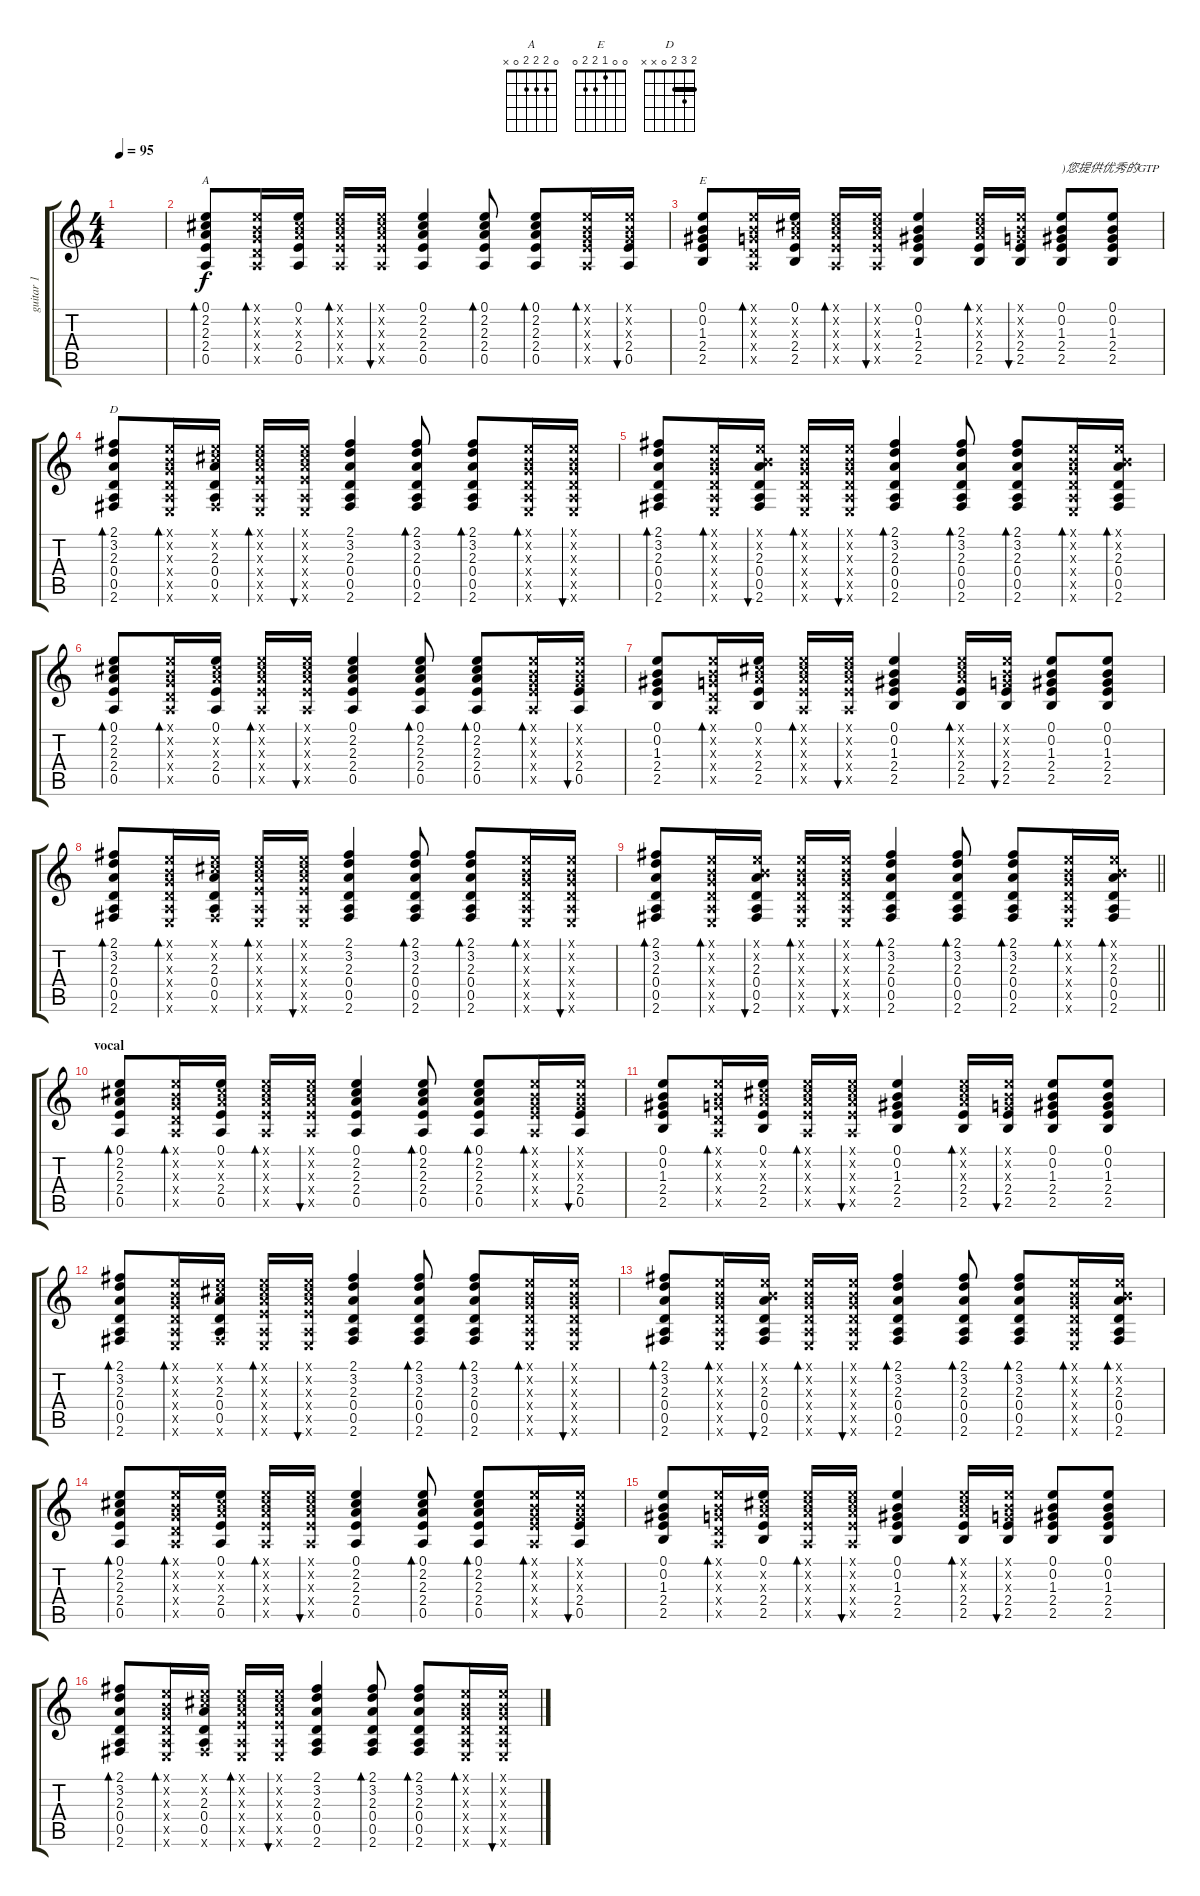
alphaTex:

\track ("guitar 1" "guitar 1") {instrument acousticguitarnylon}
\staff {score tabs}
\tuning (E4 B3 G3 D3 A2 E2) {hide}
\chord ("A" 0 2 2 2 0 x)
\chord ("E" 0 0 1 2 2 0)
\chord ("D" 2 3 2 0 x x) {barre 2}
\ts (4 4)
\tempo 95
\clef g2
\ks c
|
(0.1 2.2 2.3 2.4 0.5).8{bd 30 ch "A"} (0.1{x} 0.2{x} 0.3{x} 0.4{x} 0.5{x}).16{bd 30} (0.1 2.2{x} 2.3{x} 2.4 0.5).16 (0.1{x} 2.2{x} 2.3{x} 2.4{x} 0.5{x}).16{bd 30} (0.1{x} 2.2{x} 2.3{x} 2.4{x} 0.5{x}).16{bu 30} (0.1 2.2 2.3 2.4 0.5).4 (0.1 2.2 2.3 2.4 0.5).8{bd 30} (0.1 2.2 2.3 2.4 0.5).8{bd 30} (0.1{x} 0.2{x} 0.3{x} 2.4{x} 0.5{x}).16{bd 30} (0.1{x} 0.2{x} 0.3{x} 2.4 0.5).16{bu 30} |
(0.1 0.2 1.3 2.4 2.5).8{ch "E"} (0.1{x} 0.2{x} 0.3{x} 0.4{x} 0.5{x}).16{bd 30} (0.1 2.2{x} 2.3{x} 2.4 2.5).16 (0.1{x} 2.2{x} 2.3{x} 2.4{x} 0.5{x}).16{bd 30} (0.1{x} 2.2{x} 2.3{x} 2.4{x} 0.5{x}).16{bu 30} (0.1 0.2 1.3 2.4 2.5).4 (0.1{x} 2.2{x} 2.3{x} 2.4 2.5).16{bd 30} (0.1{x} 0.2{x} 0.3{x} 2.4 2.5).16{bu 30} (0.1 0.2 1.3 2.4 2.5).8{txt ")您提供优秀的GTP"} (0.1 0.2 1.3 2.4 2.5).8 |
(2.1 3.2 2.3 0.4 0.5 2.6).8{bd 30 ch "D"} (0.1{x} 0.2{x} 0.3{x} 0.4{x} 0.5{x} 0.6{x}).16{bd 30} (0.1{x} 2.2{x} 2.3 0.4 0.5 2.6{x}).16 (0.1{x} 2.2{x} 2.3{x} 2.4{x} 0.5{x} 0.6{x}).16{bd 30} (0.1{x} 2.2{x} 2.3{x} 2.4{x} 0.5{x} 0.6{x}).16{bu 30} (2.1 3.2 2.3 0.4 0.5 2.6).4 (2.1 3.2 2.3 0.4 0.5 2.6).8{bd 30} (2.1 3.2 2.3 0.4 0.5 2.6).8{bd 30} (0.1{x} 0.2{x} 0.3{x} 0.4{x} 0.5{x} 0.6{x}).16{bd 30} (0.1{x} 0.2{x} 0.3{x} 0.4{x} 0.5{x} 0.6{x}).16{bu 30} |
(2.1 3.2 2.3 0.4 0.5 2.6).8{bd 30} (0.1{x} 0.2{x} 0.3{x} 0.4{x} 0.5{x} 0.6{x}).16{bd 30} (0.1{x} 0.2{x} 2.3 0.4 0.5 2.6).16{bu 30} (0.1{x} 0.2{x} 0.3{x} 0.4{x} 0.5{x} 0.6{x}).16{bd 30} (0.1{x} 0.2{x} 0.3{x} 0.4{x} 0.5{x} 0.6{x}).16{bu 30} (2.1 3.2 2.3 0.4 0.5 2.6).4{bd 30} (2.1 3.2 2.3 0.4 0.5 2.6).8{bd 30} (2.1 3.2 2.3 0.4 0.5 2.6).8{bd 30} (0.1{x} 0.2{x} 0.3{x} 0.4{x} 0.5{x} 0.6{x}).16{bd 30} (0.1{x} 0.2{x} 2.3 0.4 0.5 2.6).16{bd 30} |
(0.1 2.2 2.3 2.4 0.5).8{bd 30} (0.1{x} 0.2{x} 0.3{x} 0.4{x} 0.5{x}).16{bd 30} (0.1 2.2{x} 2.3{x} 2.4 0.5).16 (0.1{x} 2.2{x} 2.3{x} 2.4{x} 0.5{x}).16{bd 30} (0.1{x} 2.2{x} 2.3{x} 2.4{x} 0.5{x}).16{bu 30} (0.1 2.2 2.3 2.4 0.5).4 (0.1 2.2 2.3 2.4 0.5).8{bd 30} (0.1 2.2 2.3 2.4 0.5).8{bd 30} (0.1{x} 0.2{x} 0.3{x} 2.4{x} 0.5{x}).16{bd 30} (0.1{x} 0.2{x} 0.3{x} 2.4 0.5).16{bu 30} |
(0.1 0.2 1.3 2.4 2.5).8 (0.1{x} 0.2{x} 0.3{x} 0.4{x} 0.5{x}).16{bd 30} (0.1 2.2{x} 2.3{x} 2.4 2.5).16 (0.1{x} 2.2{x} 2.3{x} 2.4{x} 0.5{x}).16{bd 30} (0.1{x} 2.2{x} 2.3{x} 2.4{x} 0.5{x}).16{bu 30} (0.1 0.2 1.3 2.4 2.5).4 (0.1{x} 2.2{x} 2.3{x} 2.4 2.5).16{bd 30} (0.1{x} 0.2{x} 0.3{x} 2.4 2.5).16{bu 30} (0.1 0.2 1.3 2.4 2.5).8 (0.1 0.2 1.3 2.4 2.5).8 |
(2.1 3.2 2.3 0.4 0.5 2.6).8{bd 30} (0.1{x} 0.2{x} 0.3{x} 0.4{x} 0.5{x} 0.6{x}).16{bd 30} (0.1{x} 2.2{x} 2.3 0.4 0.5 2.6{x}).16 (0.1{x} 2.2{x} 2.3{x} 2.4{x} 0.5{x} 0.6{x}).16{bd 30} (0.1{x} 2.2{x} 2.3{x} 2.4{x} 0.5{x} 0.6{x}).16{bu 30} (2.1 3.2 2.3 0.4 0.5 2.6).4 (2.1 3.2 2.3 0.4 0.5 2.6).8{bd 30} (2.1 3.2 2.3 0.4 0.5 2.6).8{bd 30} (0.1{x} 0.2{x} 0.3{x} 0.4{x} 0.5{x} 0.6{x}).16{bd 30} (0.1{x} 0.2{x} 0.3{x} 0.4{x} 0.5{x} 0.6{x}).16{bu 30} |
\barLineRight lightlight
(2.1 3.2 2.3 0.4 0.5 2.6).8{bd 30} (0.1{x} 0.2{x} 0.3{x} 0.4{x} 0.5{x} 0.6{x}).16{bd 30} (0.1{x} 0.2{x} 2.3 0.4 0.5 2.6).16{bu 30} (0.1{x} 0.2{x} 0.3{x} 0.4{x} 0.5{x} 0.6{x}).16{bd 30} (0.1{x} 0.2{x} 0.3{x} 0.4{x} 0.5{x} 0.6{x}).16{bu 30} (2.1 3.2 2.3 0.4 0.5 2.6).4{bd 30} (2.1 3.2 2.3 0.4 0.5 2.6).8{bd 30} (2.1 3.2 2.3 0.4 0.5 2.6).8{bd 30} (0.1{x} 0.2{x} 0.3{x} 0.4{x} 0.5{x} 0.6{x}).16{bd 30} (0.1{x} 0.2{x} 2.3 0.4 0.5 2.6).16{bd 30} |
\section ("" "vocal")
(0.1 2.2 2.3 2.4 0.5).8{bd 30} (0.1{x} 0.2{x} 0.3{x} 0.4{x} 0.5{x}).16{bd 30} (0.1 2.2{x} 2.3{x} 2.4 0.5).16 (0.1{x} 2.2{x} 2.3{x} 2.4{x} 0.5{x}).16{bd 30} (0.1{x} 2.2{x} 2.3{x} 2.4{x} 0.5{x}).16{bu 30} (0.1 2.2 2.3 2.4 0.5).4 (0.1 2.2 2.3 2.4 0.5).8{bd 30} (0.1 2.2 2.3 2.4 0.5).8{bd 30} (0.1{x} 0.2{x} 0.3{x} 2.4{x} 0.5{x}).16{bd 30} (0.1{x} 0.2{x} 0.3{x} 2.4 0.5).16{bu 30} |
(0.1 0.2 1.3 2.4 2.5).8 (0.1{x} 0.2{x} 0.3{x} 0.4{x} 0.5{x}).16{bd 30} (0.1 2.2{x} 2.3{x} 2.4 2.5).16 (0.1{x} 2.2{x} 2.3{x} 2.4{x} 0.5{x}).16{bd 30} (0.1{x} 2.2{x} 2.3{x} 2.4{x} 0.5{x}).16{bu 30} (0.1 0.2 1.3 2.4 2.5).4 (0.1{x} 2.2{x} 2.3{x} 2.4 2.5).16{bd 30} (0.1{x} 0.2{x} 0.3{x} 2.4 2.5).16{bu 30} (0.1 0.2 1.3 2.4 2.5).8 (0.1 0.2 1.3 2.4 2.5).8 |
(2.1 3.2 2.3 0.4 0.5 2.6).8{bd 30} (0.1{x} 0.2{x} 0.3{x} 0.4{x} 0.5{x} 0.6{x}).16{bd 30} (0.1{x} 2.2{x} 2.3 0.4 0.5 2.6{x}).16 (0.1{x} 2.2{x} 2.3{x} 2.4{x} 0.5{x} 0.6{x}).16{bd 30} (0.1{x} 2.2{x} 2.3{x} 2.4{x} 0.5{x} 0.6{x}).16{bu 30} (2.1 3.2 2.3 0.4 0.5 2.6).4 (2.1 3.2 2.3 0.4 0.5 2.6).8{bd 30} (2.1 3.2 2.3 0.4 0.5 2.6).8{bd 30} (0.1{x} 0.2{x} 0.3{x} 0.4{x} 0.5{x} 0.6{x}).16{bd 30} (0.1{x} 0.2{x} 0.3{x} 0.4{x} 0.5{x} 0.6{x}).16{bu 30} |
(2.1 3.2 2.3 0.4 0.5 2.6).8{bd 30} (0.1{x} 0.2{x} 0.3{x} 0.4{x} 0.5{x} 0.6{x}).16{bd 30} (0.1{x} 0.2{x} 2.3 0.4 0.5 2.6).16{bu 30} (0.1{x} 0.2{x} 0.3{x} 0.4{x} 0.5{x} 0.6{x}).16{bd 30} (0.1{x} 0.2{x} 0.3{x} 0.4{x} 0.5{x} 0.6{x}).16{bu 30} (2.1 3.2 2.3 0.4 0.5 2.6).4{bd 30} (2.1 3.2 2.3 0.4 0.5 2.6).8{bd 30} (2.1 3.2 2.3 0.4 0.5 2.6).8{bd 30} (0.1{x} 0.2{x} 0.3{x} 0.4{x} 0.5{x} 0.6{x}).16{bd 30} (0.1{x} 0.2{x} 2.3 0.4 0.5 2.6).16{bd 30} |
(0.1 2.2 2.3 2.4 0.5).8{bd 30} (0.1{x} 0.2{x} 0.3{x} 0.4{x} 0.5{x}).16{bd 30} (0.1 2.2{x} 2.3{x} 2.4 0.5).16 (0.1{x} 2.2{x} 2.3{x} 2.4{x} 0.5{x}).16{bd 30} (0.1{x} 2.2{x} 2.3{x} 2.4{x} 0.5{x}).16{bu 30} (0.1 2.2 2.3 2.4 0.5).4 (0.1 2.2 2.3 2.4 0.5).8{bd 30} (0.1 2.2 2.3 2.4 0.5).8{bd 30} (0.1{x} 0.2{x} 0.3{x} 2.4{x} 0.5{x}).16{bd 30} (0.1{x} 0.2{x} 0.3{x} 2.4 0.5).16{bu 30} |
(0.1 0.2 1.3 2.4 2.5).8 (0.1{x} 0.2{x} 0.3{x} 0.4{x} 0.5{x}).16{bd 30} (0.1 2.2{x} 2.3{x} 2.4 2.5).16 (0.1{x} 2.2{x} 2.3{x} 2.4{x} 0.5{x}).16{bd 30} (0.1{x} 2.2{x} 2.3{x} 2.4{x} 0.5{x}).16{bu 30} (0.1 0.2 1.3 2.4 2.5).4 (0.1{x} 2.2{x} 2.3{x} 2.4 2.5).16{bd 30} (0.1{x} 0.2{x} 0.3{x} 2.4 2.5).16{bu 30} (0.1 0.2 1.3 2.4 2.5).8 (0.1 0.2 1.3 2.4 2.5).8 |
(2.1 3.2 2.3 0.4 0.5 2.6).8{bd 30} (0.1{x} 0.2{x} 0.3{x} 0.4{x} 0.5{x} 0.6{x}).16{bd 30} (0.1{x} 2.2{x} 2.3 0.4 0.5 2.6{x}).16 (0.1{x} 2.2{x} 2.3{x} 2.4{x} 0.5{x} 0.6{x}).16{bd 30} (0.1{x} 2.2{x} 2.3{x} 2.4{x} 0.5{x} 0.6{x}).16{bu 30} (2.1 3.2 2.3 0.4 0.5 2.6).4 (2.1 3.2 2.3 0.4 0.5 2.6).8{bd 30} (2.1 3.2 2.3 0.4 0.5 2.6).8{bd 30} (0.1{x} 0.2{x} 0.3{x} 0.4{x} 0.5{x} 0.6{x}).16{bd 30} (0.1{x} 0.2{x} 0.3{x} 0.4{x} 0.5{x} 0.6{x}).16{bu 30}
